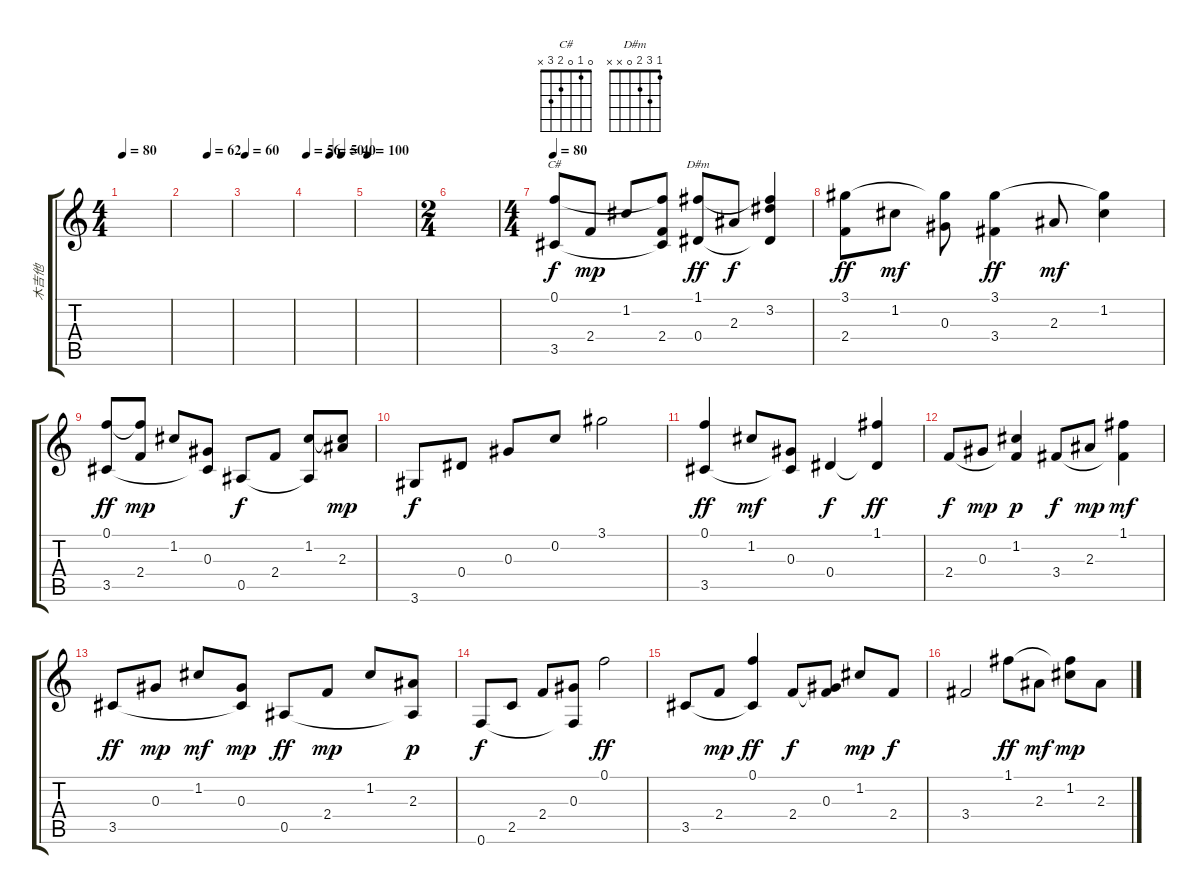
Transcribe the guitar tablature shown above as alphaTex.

\track ("木吉他" "木吉他") {instrument acousticguitarnylon}
\staff {score tabs}
\tuning (F4 C4 Ab3 Eb3 Bb2 F2) {hide}
\chord ("C#" 0 1 0 2 3 x)
\chord ("D#m" 1 3 2 0 x x)
\ts (4 4)
\tempo 80
\tempo 66
\tempo 80
\clef g2
\ks c
|
\tempo (62 0.5)
|
\tempo 60
|
\tempo 56
\tempo (54 0.5)
\tempo (50 0.5)
\tempo (40 0.75)
|
\tempo 100
|
\ts (2 4)
|
\ts (4 4)
\tempo 80
(0.1 3.5).8{ch "C#" volume 13} 2.4.8{dy mp} 1.2.8 (0.1{t} 2.4 3.5{t}).8 (1.1 0.4).8{ch "D#m" dy ff} 2.3.8{dy f} (1.1{t} 3.2 0.4{t}).4 |
(3.1 2.4).8{dy ff} 1.2.8{dy mf} (3.1{t} 0.3).8 (3.1 3.4).4{dy ff} 2.3.8{dy mf} (3.1{t} 1.2).4 |
(0.1 3.5).8{dy ff} (0.1{t} 2.4).8{dy mp} 1.2.8 (0.3 3.5{t}).8 0.5.8{dy f} 2.4.8 (1.2 0.5{t}).8 (1.2{t} 2.3).8{dy mp} |
3.6.8{dy f} 0.4.8 0.3.8 0.2.8 3.1.2 |
(0.1 3.5).4{dy ff} 1.2.8{dy mf} (0.3 3.5{t}).8 0.4.4{dy f} (1.1 0.4{t}).4{dy ff} |
2.4.8{dy f} 0.3.8{dy mp} (1.2 2.4{t}).4{dy p} 3.4.8{dy f} 2.3.8{dy mp} (1.1 3.4{t}).4{dy mf} |
3.5.8{dy ff} 0.3.8{dy mp} 1.2.8{dy mf} (0.3 3.5{t}).8{dy mp} 0.5.8{dy ff} 2.4.8{dy mp} 1.2.8 (2.3 0.5{t}).8{dy p} |
0.6.8{dy f} 2.5.8 2.4.8 (0.3 0.6{t}).8 0.1.2{dy ff} |
3.5.8 2.4.8{dy mp} (0.1 3.5{t}).4{dy ff} 2.4.8{dy f} (0.3 2.4{t}).8 1.2.8{dy mp} 2.4.8{dy f} |
3.4.2 1.1.8{dy ff} 2.3.8{dy mf} (1.1{t} 1.2).8{dy mp} 2.3.8
